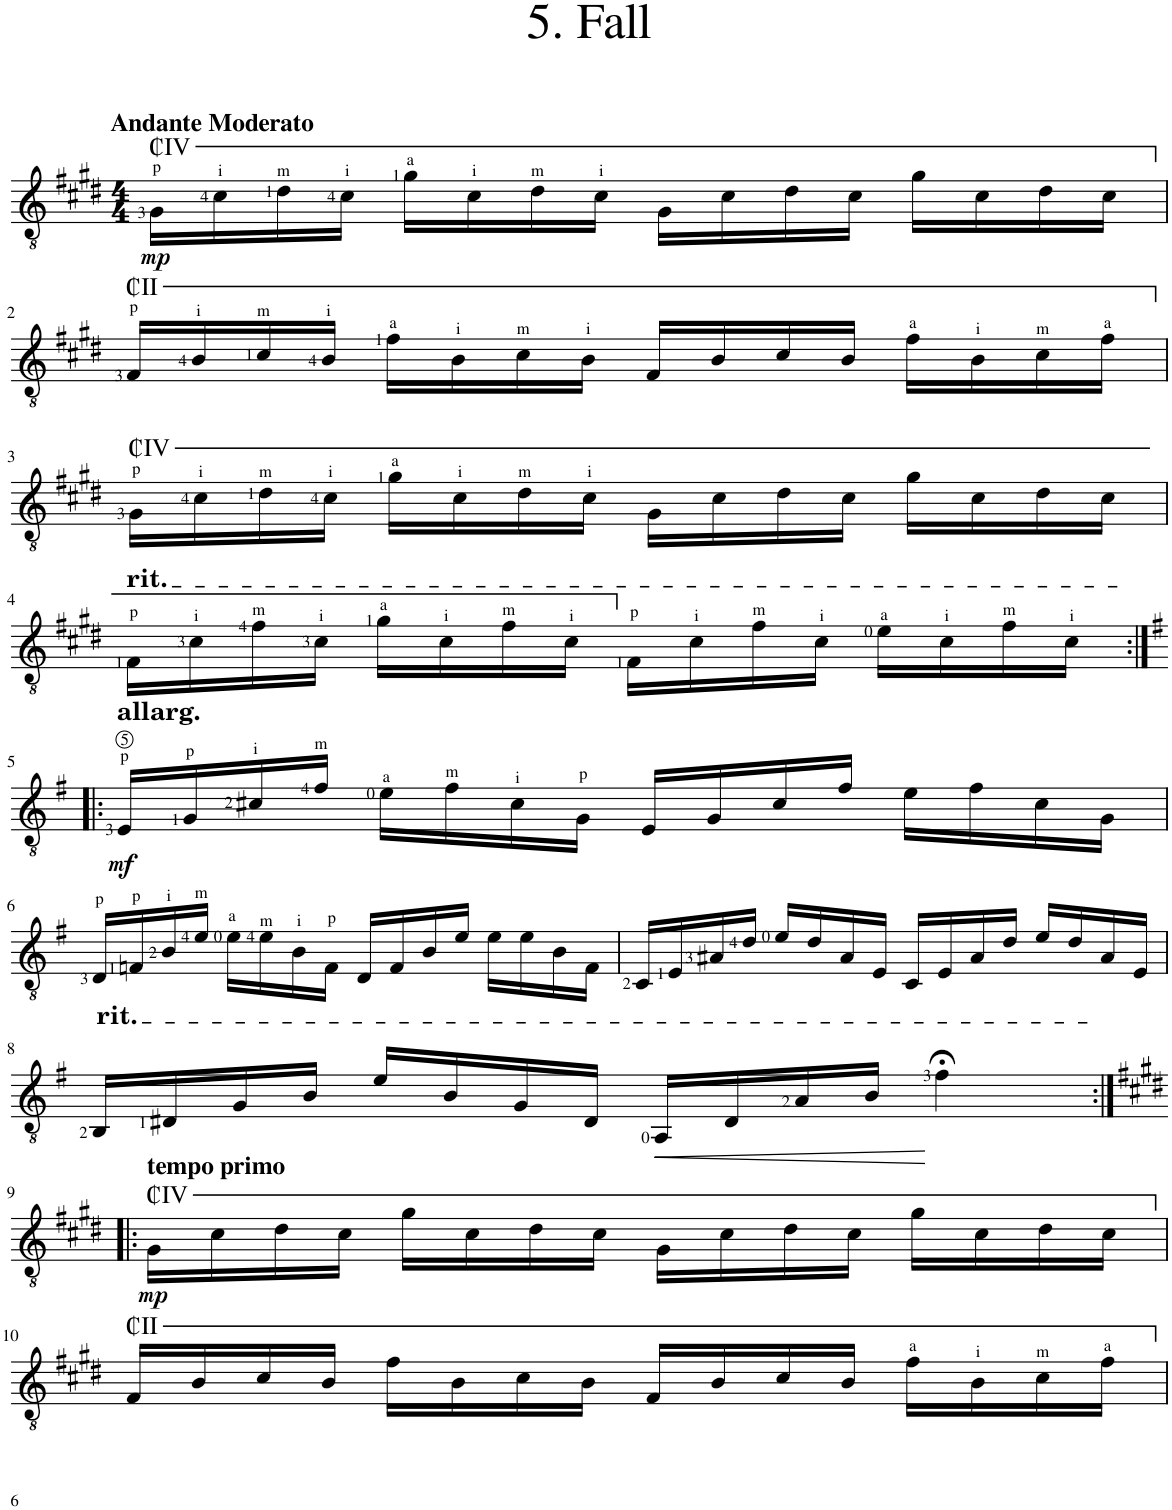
**kern	**dynam
*part1	*part1
*staff1	*staff1
*I"Classical Guitar	*
*I'Guit.	*
!!LO:PB:g=z
*clefGv2	*
*k[f#c#g#d#]	*
*M4/4	*
=1	=1
!LO:TX:a:B:t=Andante Moderato	!
!LO:TX:a:t=₵IV	!
!	!LO:DY:b
16G#\LL	mp
16c#\	.
16d#\	.
16c#\JJ	.
16g#\LL	.
16c#\	.
16d#\	.
16c#\JJ	.
16G#\LL	.
16c#\	.
16d#\	.
16c#\JJ	.
16g#\LL	.
16c#\	.
16d#\	.
16c#\JJ	.
!!LO:LB:g=z
=2	=2
!LO:TX:a:t=₵II	!
16F#/LL	.
16B/	.
16c#/	.
16B/JJ	.
16f#\LL	.
16B\	.
16c#\	.
16B\JJ	.
16F#/LL	.
16B/	.
16c#/	.
16B/JJ	.
16f#\LL	.
16B\	.
16c#\	.
16f#\JJ	.
!!LO:LB:g=z
=3	=3
!LO:TX:a:t=₵IV	!
16G#\LL	.
16c#\	.
16d#\	.
16c#\JJ	.
16g#\LL	.
16c#\	.
16d#\	.
16c#\JJ	.
16G#\LL	.
16c#\	.
16d#\	.
16c#\JJ	.
16g#\LL	.
16c#\	.
16d#\	.
16c#\JJ	.
!!LO:LB:g=z
=4	=4
!LO:TX:a:t=rit.	!
16F#\LL	.
16c#\	.
16f#\	.
16c#\JJ	.
16g#\LL	.
16c#\	.
16f#\	.
16c#\JJ	.
16F#\LL	.
16c#\	.
16f#\	.
16c#\JJ	.
16e\LL	.
16c#\	.
16f#\	.
16c#\JJ	.
!!LO:LB:g=z
=5:|!|:	=5:|!|:
*k[f#]	*
!LO:TX:a:t=allarg.	!
!	!LO:DY:b
16E/LL	mf
16G/	.
16c#X/	.
16f#/JJ	.
16e\LL	.
16f#\	.
16c#\	.
16G\JJ	.
16E/LL	.
16G/	.
16c#/	.
16f#/JJ	.
16e\LL	.
16f#\	.
16c#\	.
16G\JJ	.
!!LO:LB:g=z
=6	=6
16D/LL	.
16Fn/	.
16B/	.
16e/JJ	.
16e\LL	.
16e\	.
16B\	.
16F\JJ	.
16D/LL	.
16F/	.
16B/	.
16e/JJ	.
16e\LL	.
16e\	.
16B\	.
16F\JJ	.
=7	=7
16C/LL	.
16E/	.
16A#X/	.
16d/JJ	.
16e/LL	.
16d/	.
16A#/	.
16E/JJ	.
16C/LL	.
16E/	.
16A#/	.
16d/JJ	.
16e/LL	.
16d/	.
16A#/	.
16E/JJ	.
!!LO:LB:g=z
=8	=8
!LO:TX:a:t=rit.	!
16BB/LL	.
16D#X/	.
16G/	.
16B/JJ	.
16e/LL	.
16B/	.
16G/	.
16D#/JJ	.
!	!LO:HP:b
16AA/LL	<
16D#/	.
16A/	.
16B/JJ	.
4f#;<\	[
!!LO:LB:g=z
=9:|!|:	=9:|!|:
*k[f#c#g#d#]	*
!LO:TX:a:B:t=tempo primo	!
!LO:TX:a:t=₵IV	!
!	!LO:DY:b
16G#\LL	mp
16c#\	.
16d#\	.
16c#\JJ	.
16g#\LL	.
16c#\	.
16d#\	.
16c#\JJ	.
16G#\LL	.
16c#\	.
16d#\	.
16c#\JJ	.
16g#\LL	.
16c#\	.
16d#\	.
16c#\JJ	.
!!LO:LB:g=z
=10	=10
!LO:TX:a:t=₵II	!
16F#/LL	.
16B/	.
16c#/	.
16B/JJ	.
16f#\LL	.
16B\	.
16c#\	.
16B\JJ	.
16F#/LL	.
16B/	.
16c#/	.
16B/JJ	.
16f#\LL	.
16B\	.
16c#\	.
16f#\JJ	.
=	=
*-	*-
